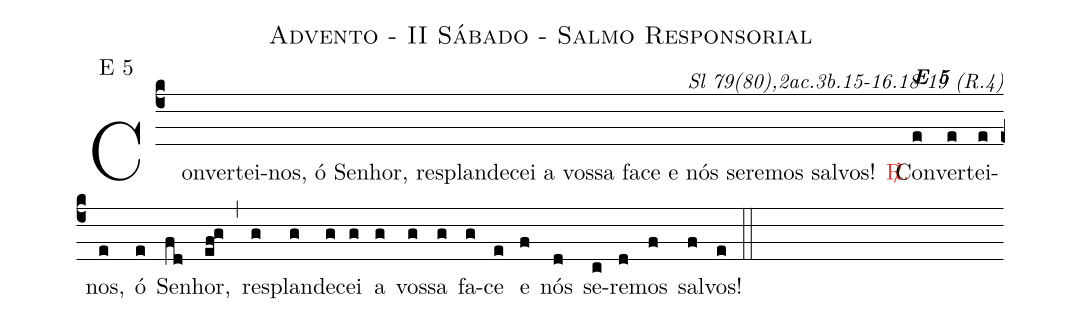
name: Advento - II Sábado - Salmo Responsorial;
mode: E 5;
commentary: Sl 79(80),2ac.3b.15-16.18-19 (R.4);
%%
(c4)

Convertei-nos, ó Senhor,
resplandecei a vossa face e nós seremos salvos!

<c><sp>R/</sp>.</c>() Con<alt>\textbf{E 5}</alt>(e)ver(e)tei-(e)nos,(e) ó(e) Se(fd)nhor,(ef!g) (,) res(g)plan(g)de(g)cei(g) a(g) vos(g)sa(g) fa(g)ce(e) e(f) nós(d) se(c)re(d)mos(f) sal(f)vos!(e)

(::)
